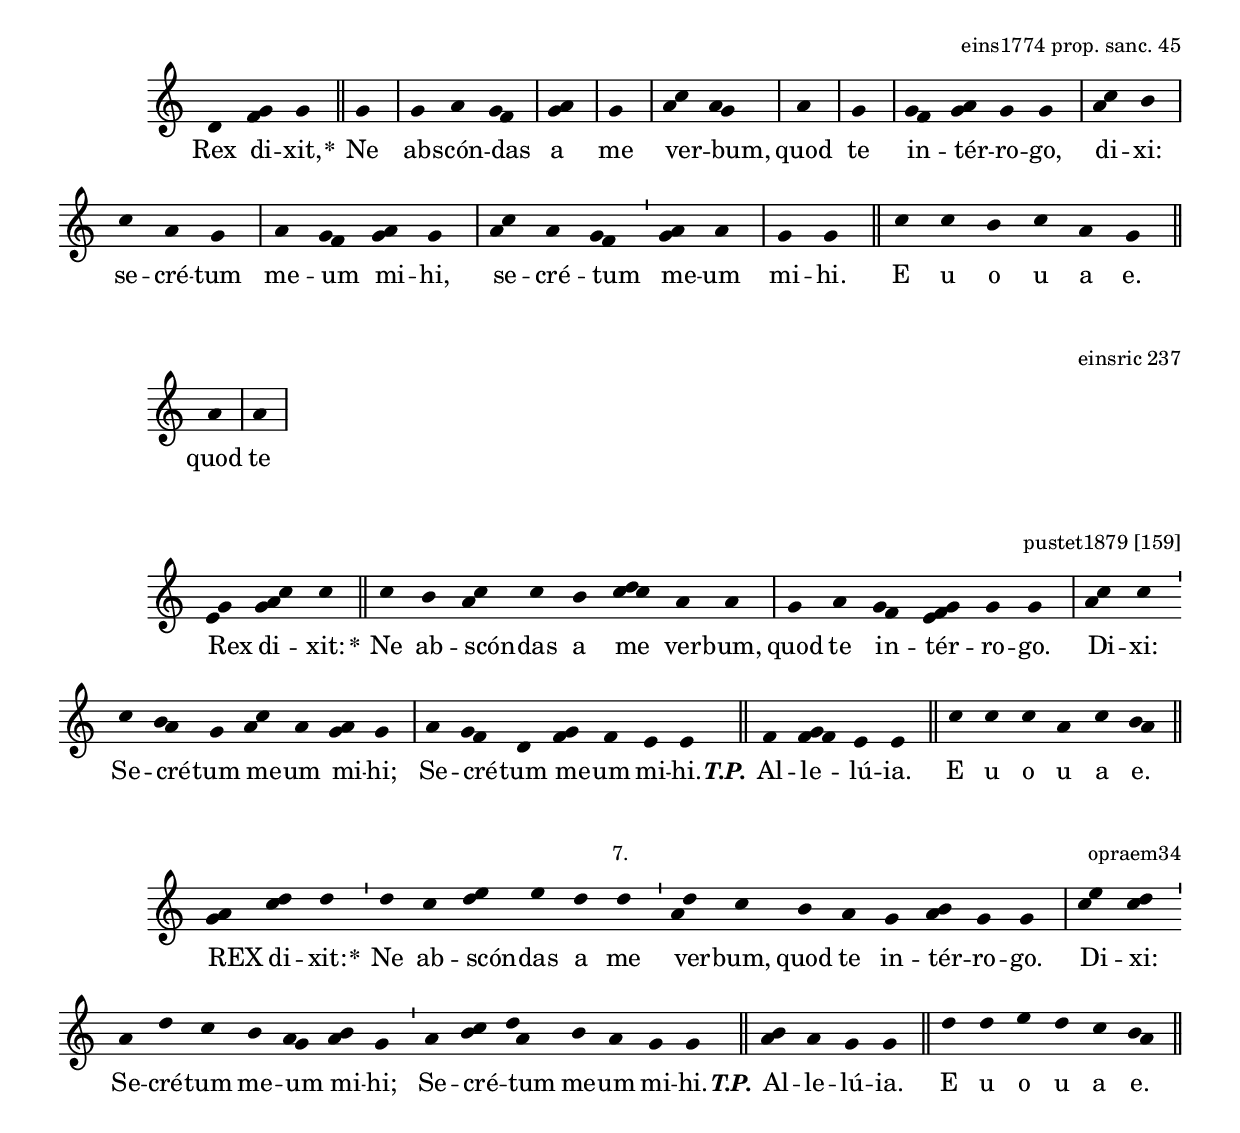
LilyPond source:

\version "2.19.32"

\include "../lib/synopsis.ily"

\score {
  \transpose c c' {
    \plainchant
    d4 \melisma { f g } g \bar "||"
    g \bar "|" g a \melisma { g f } \bar "|" \melisma { g a } \bar "|" g \bar "|" \melisma { a c' } \melisma { a g } \bar "|"
    a \bar "|" g \bar "|" \melisma { g f } \melisma { g a } g g \bar "|"
    \melisma { a c' } b \bar "|"
    c' a g \bar "|" a \melisma { g f } \melisma { g a } g \bar "|"
    \melisma { a c' } a \melisma { g f } \bar "'" \melisma { g a } a \bar "|" g g \bar "||"
    c' c' b c' a g \bar "||"
  }
  \addlyrics {
    Rex di -- xit, \set stanza = \markup{"*"}
    Ne ab -- scón -- das a me ver -- bum,
    quod te in -- tér -- ro -- go,
    di -- xi:
    se -- cré -- tum me -- um mi -- hi,
    se -- cré -- tum me -- um mi -- hi.
    E u o u a e.
  }
  \header {
    fontes = "eins1774 prop. sanc. 45"
  }
}

\score {
  \transpose c c' {
    \plainchant
    a4 \bar "|" a \bar "|"
  }
  \addlyrics {
    quod te
  }
  \header {
    fontes = "einsric 237"
  }
}

\score {
  \transpose c c' {
    \plainchant
    \melisma{ e4 g } \melisma{ g a c' } c' \bar "||"
    c' b \melisma{ a c' } c' b \melisma{ c' d' c' } a a \bar "|"
    g a \melisma{ g f } \melisma{ e f g } g g \bar "|"
    \melisma{ a c' } c' \bar "'"
    c' \melisma{ b a } g \melisma{ a c' } a \melisma{ g a } g \bar "|"
    a \melisma{ g f } d \melisma{ f g } f e e \bar "||"
    f \melisma{ f g f } e e \bar "||"
    c' c' c' a c' \melisma{ b a } \bar "||"
  }
  \addlyrics {
    Rex di -- xit: \set stanza = \markup{"*"}
    Ne ab -- scón -- das a me ver -- bum,
    quod te in -- tér -- ro -- go.
    Di -- xi:
    Se -- cré -- tum me -- um mi -- hi;
    Se -- cré -- tum me -- um mi -- hi.
    \set stanza = \markup{\italic{T.P.}} Al -- le -- lú -- ia.
    E u o u a e.
  }
  \header {
    fontes = "pustet1879 [159]"
  }
}

\score {
  \transpose c c' {
    \plainchant
    \melisma { g4 a } \bar "" \melisma { c' d' } d' \bar "'"
    d' \bar "" c' \melisma { d' e' } e' \bar "" d' \bar "" d' \bar "'"
    \melisma { a d' } c' \bar "" b \bar "" a \bar "" g \melisma { a b } g g \bar "|"
    \melisma { c' e' } \melisma { c' d' } \bar "'"
    a d' c' \bar "" b \melisma { a g } \bar "" \melisma { a b } g \bar "'"
    a \melisma { b c' } \melisma { d' a } \bar "" b a \bar "" g g \bar "||"
    \melisma { a b } a g g \bar "||"
    d' \bar "" d' \bar "" e' \bar "" d' \bar "" c' \bar "" \melisma { b a } \bar "||"
  }
  \addlyrics {
    REX di -- xit: \set stanza = \markup{"*"}
    Ne ab -- scón -- das a me
    ver -- bum, quod te in -- tér -- ro -- go.
    Di -- xi:
    Se -- cré -- tum me -- um mi -- hi;
    Se -- cré -- tum me -- um mi -- hi.
    \set stanza = \markup{\italic{T.P.}} Al -- le -- lú -- ia.
    E u o u a e.
  }
  \header {
    annotation = "7."
    mode = "7"
    office-part = "antiphona"
    fontes = "opraem34"
  }
}

%{
\score {
  \transpose c c' {
    \plainchant

  }
  \addlyrics {

  }
  \header {
    fontes = ""
  }
}
%}